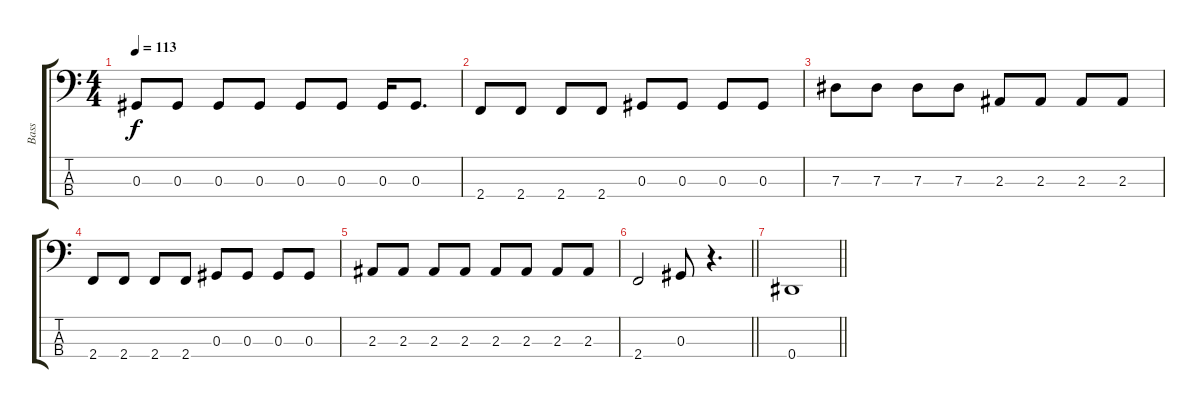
\track ("Bass" "Bass") {instrument electricbasspick}
\staff {score tabs}
\tuning (Gb2 Db2 Ab1 Eb1) {hide}
\ts (4 4)
\tempo 113
\clef f4
\ks c
0.3.8{dy f} 0.3.8 0.3.8 0.3.8 0.3.8 0.3.8 0.3.16 0.3.8{d} |
2.4.8 2.4.8 2.4.8 2.4.8 0.3.8 0.3.8 0.3.8 0.3.8 |
7.3.8 7.3.8 7.3.8 7.3.8 2.3.8 2.3.8 2.3.8 2.3.8 |
2.4.8 2.4.8 2.4.8 2.4.8 0.3.8 0.3.8 0.3.8 0.3.8 |
2.3.8 2.3.8 2.3.8 2.3.8 2.3.8 2.3.8 2.3.8 2.3.8 |
\barLineRight lightlight
2.4.2 0.3.8 r.4{d} |
\barLineRight lightlight
0.4.1
